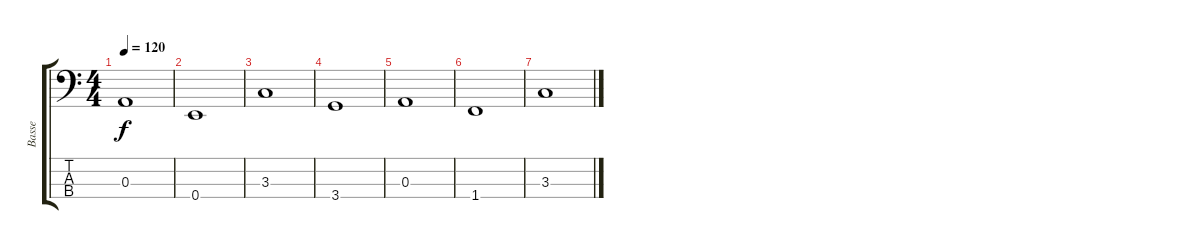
\track ("Basse" "Basse") {instrument electricbassfinger}
\staff {score tabs}
\tuning (G2 D2 A1 E1) {hide}
\ts (4 4)
\tempo 120
\clef f4
\ks c
0.3.1{dy f} |
0.4.1 |
3.3.1 |
3.4.1 |
0.3.1 |
1.4.1 |
3.3.1
